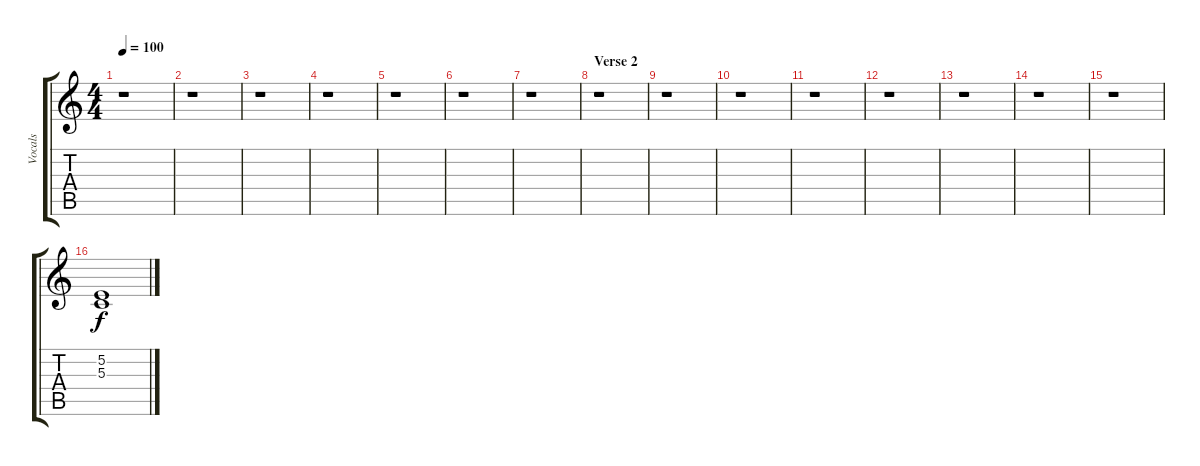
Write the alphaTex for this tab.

\track ("Vocals" "Vocals") {instrument choiraahs}
\staff {score tabs}
\tuning (E4 B3 G3 D3 A2 E2) {hide}
\ts (4 4)
\tempo 100
\clef g2
\ks c
r.1{dy f} |
r.1 |
r.1 |
r.1 |
r.1 |
r.1 |
r.1 |
\section ("" "Verse 2")
r.1 |
r.1 |
r.1 |
r.1 |
r.1 |
r.1 |
r.1 |
r.1 |
(5.2 5.3).1
